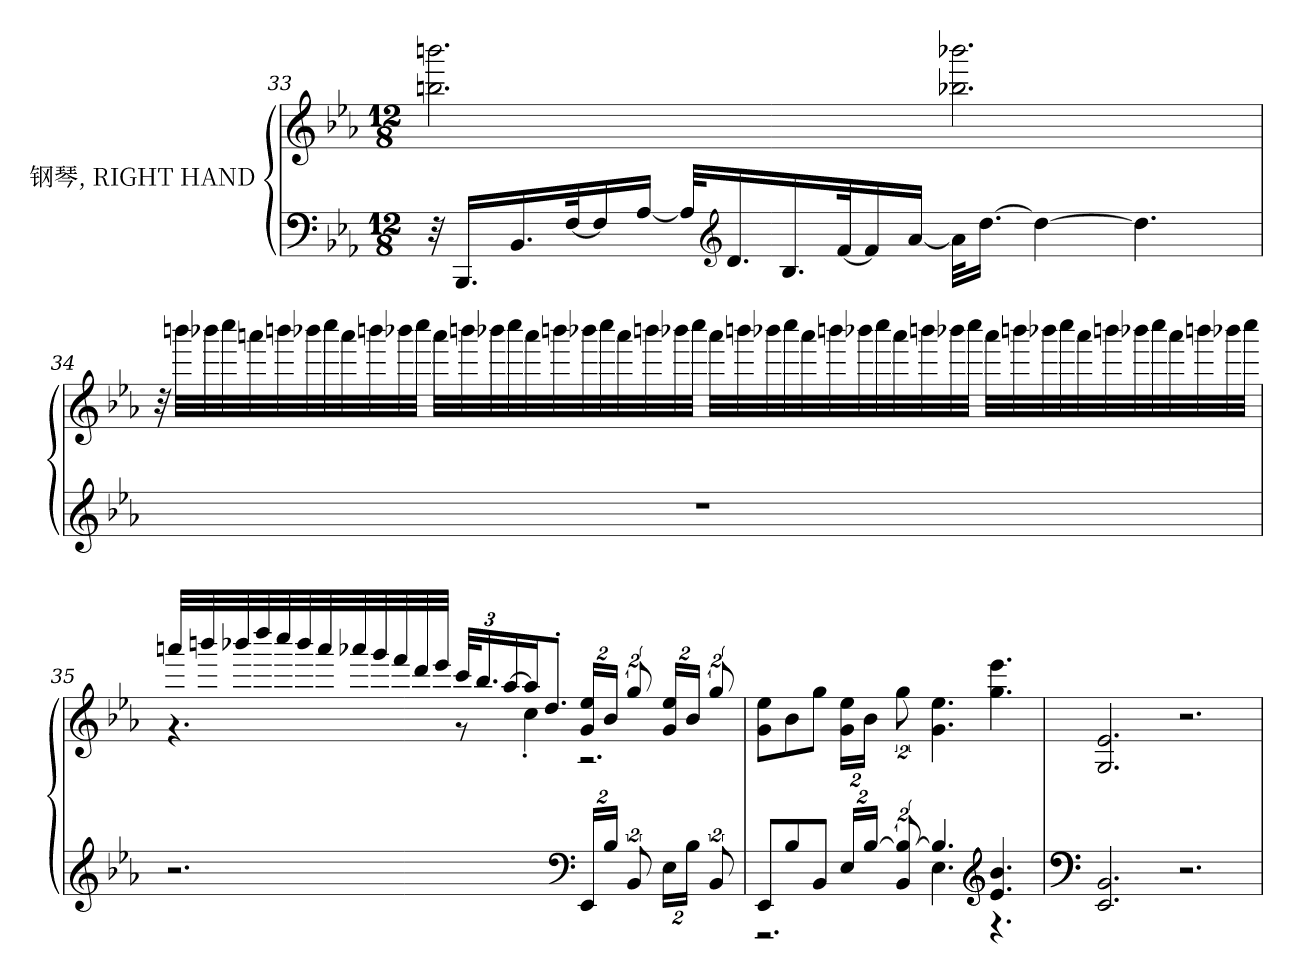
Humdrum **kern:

**kern	**kern
*part1	*part1
*staff2	*staff1
*I"钢琴, RIGHT HAND	*
!!LO:LB:g=z
*clefF4	*clefG2
*k[b-e-a-]	*k[b-e-a-]
*M12/8	*M12/8
=33	=33
32r	2.bbn\ 2.bbbn\
16.BBB-/LL	.
16.BB-/	.
[32F/K	.
16F/]	.
[16A-/JJ	.
32A-/KLL]	.
*clefG2	*
16.d/	.
16.B-/	.
[32f/K	.
16f/]	.
[16a-/JJ	.
32a-\KLL]	2.bb-X\ 2.bbb-X\
[16.dd\JJ	.
4dd\_	.
4.dd\]	.
!!LO:LB:g=z
=34	=34
1.r	32r
*	*MM28
.	32bbbn\LLL
*	*MM46
.	32bbb-X\
*	*MM52
.	32cccc\
.	32aaan\
*	*MM67
.	32bbbn\
.	32bbb-X\
*	*MM71
.	32cccc\
*	*MM86
.	32aaa\
*	*MM90
.	32bbbn\
*	*MM93
.	32bbb-X\
*	*MM97
.	32cccc\JJJ
*	*MM99
.	32aaa\LLL
*	*MM101
.	32bbbn\
.	32bbb-X\
.	32cccc\
.	32aaa\
.	32bbbn\
.	32bbb-X\
.	32cccc\
.	32aaa\
.	32bbbn\
.	32bbb-X\
.	32cccc\JJJ
.	32aaa\LLL
.	32bbbn\
.	32bbb-X\
.	32cccc\
*	*MM99
.	32aaa\
.	32bbbn\
*	*MM97
.	32bbb-X\
.	32cccc\
*	*MM95
.	32aaa\
.	32bbbn\
*	*MM93
.	32bbb-X\
.	32cccc\JJJ
*	*MM91
.	32aaa\LLL
*	*MM90
.	32bbbn\
*	*MM88
.	32bbb-X\
*	*MM86
.	32cccc\
*	*MM82
.	32aaa\
*	*MM78
.	32bbbn\
*	*MM75
.	32bbb-X\
*	*MM71
.	32cccc\
*	*MM65
.	32aaa\
*	*MM60
.	32bbbn\
*	*MM52
.	32bbb-X\
*	*MM45
.	32cccc\JJJ
!!LO:LB:g=z
=35	=35
*	*MM26
*	*^
2.r	32aaan/LLL	4.r
*	*MM30	*
.	32bbbn/	.
*	*MM18	*
.	32bbb-X/	.
*	*MM22	*
.	32dddd/	.
*	*MM30	*
.	32cccc/	.
*	*MM31	*
.	32bbb-/	.
.	32aaa/	.
*	*MM30	*
.	32aaa-X/	.
*	*MM28	*
.	32ggg/	.
*	*MM22	*
.	32fff/	.
*	*MM18	*
.	32ddd/	.
*	*MM16	*
.	32eee-/JJJ	.
*	*Xbrackettup	*
*	*MM15	*
.	48ccc/KLL	8r
.	24.bb-/	.
.	[24aa-/	.
.	16aa-/J]	4cc'\
.	8.dd'/J	.
*clefF4	*	*
*	*brackettup	*
32%3EE-/L	32%3g/ 32%3ee-/L	2.r
*	*MM56	*
32%3B-/J	32%3b-/J	.
16%3BB-/	16%3gg/	.
32%3E-\L	32%3g/ 32%3ee-/L	.
*	*MM63	*
32%3B-\J	32%3b-/J	.
16%3BB-/	16%3gg/	.
*	*v	*v
=36	=36
*^	*
8EE-/L	2.r	8g\ 8ee-\L
8B-/	.	8b-\
8BB-/J	.	8gg\J
32%3E-/L	.	32%3g\ 32%3ee-\L
*	*	*MM45
[32%3B-/J	.	32%3b-\J
16%3BB-/ 16%3B-/_	.	16%3gg\
4.B-/]	4.E-\	4.g\ 4.ee-\
*clefG2	*	*
4.e-/ 4.b-/	4.r	4.gg\ 4.eee-\
*v	*v	*
!!LO:LB:g=z
=37	=37
*clefF4	*
2.EE-/ 2.BB-/	2.G/ 2.e-/
2.r	2.r
=	=
*-	*-
